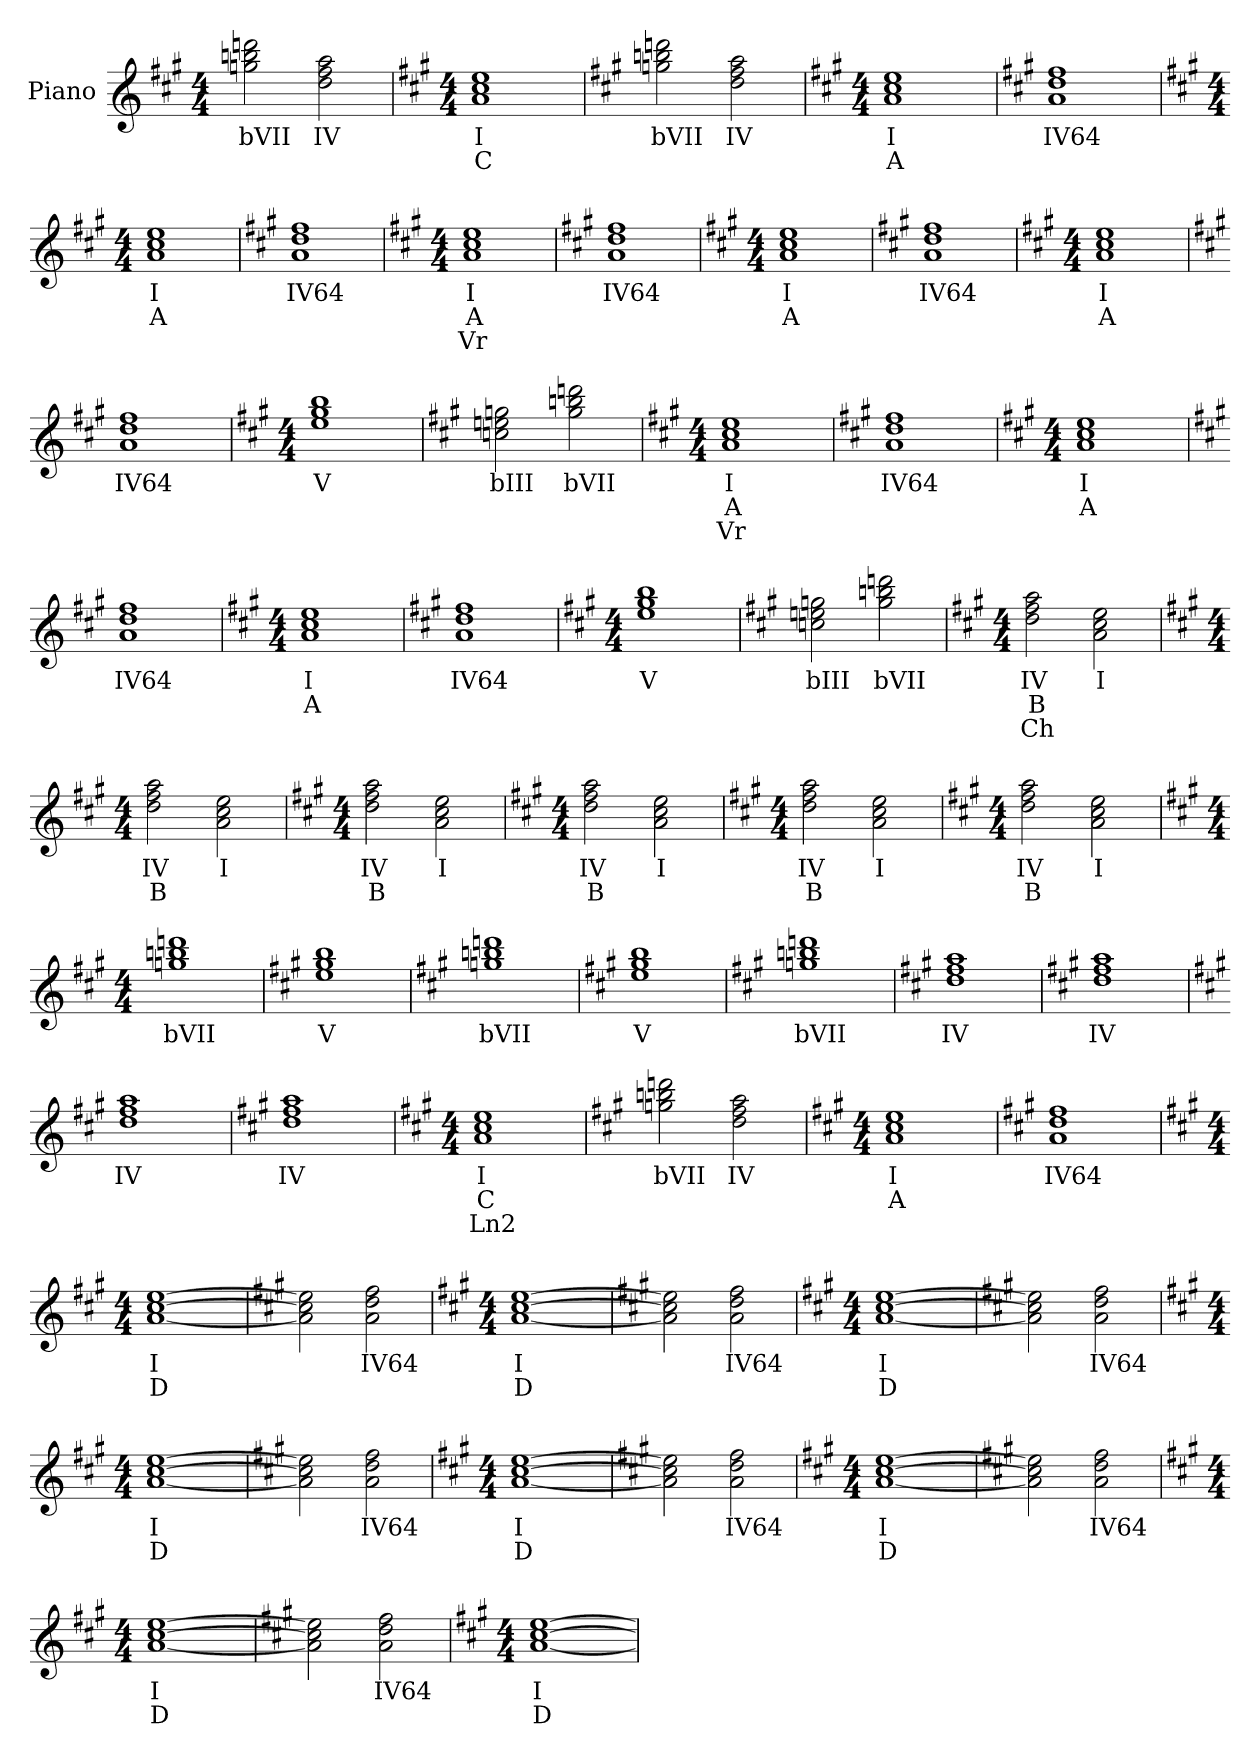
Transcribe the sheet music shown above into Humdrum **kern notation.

**kern	**text	**text	**text
*part1	*part1	*part1	*part1
*staff1	*staff1	*staff1	*staff1
*I"Piano	*	*	*
*I'Pno	*	*	*
*k[f#c#g#]	*	*	*
*A:	*	*	*
*M4/4	*	*	*
=	=	=	=
2ggn 2bbn 2dddn	bVII	.	.
2dd 2ff# 2aa	IV	.	.
=	=	=	=
*k[f#c#g#]	*	*	*
*A:	*	*	*
*M4/4	*	*	*
1a 1cc# 1ee	I	C	.
=	=	=	=
*k[f#c#g#]	*	*	*
*A:	*	*	*
2ggn 2bbn 2dddn	bVII	.	.
2dd 2ff# 2aa	IV	.	.
=	=	=	=
*k[f#c#g#]	*	*	*
*A:	*	*	*
*M4/4	*	*	*
1a 1cc# 1ee	I	A	.
=	=	=	=
*k[f#c#g#]	*	*	*
*A:	*	*	*
1a 1dd 1ff#	IV64	.	.
=	=	=	=
*k[f#c#g#]	*	*	*
*A:	*	*	*
*M4/4	*	*	*
1a 1cc# 1ee	I	A	.
=	=	=	=
*k[f#c#g#]	*	*	*
*A:	*	*	*
1a 1dd 1ff#	IV64	.	.
=	=	=	=
*k[f#c#g#]	*	*	*
*A:	*	*	*
*M4/4	*	*	*
1a 1cc# 1ee	I	A	Vr
=	=	=	=
*k[f#c#g#]	*	*	*
*A:	*	*	*
1a 1dd 1ff#	IV64	.	.
=	=	=	=
*k[f#c#g#]	*	*	*
*A:	*	*	*
*M4/4	*	*	*
1a 1cc# 1ee	I	A	.
=	=	=	=
*k[f#c#g#]	*	*	*
*A:	*	*	*
1a 1dd 1ff#	IV64	.	.
=	=	=	=
*k[f#c#g#]	*	*	*
*A:	*	*	*
*M4/4	*	*	*
1a 1cc# 1ee	I	A	.
=	=	=	=
*k[f#c#g#]	*	*	*
*A:	*	*	*
1a 1dd 1ff#	IV64	.	.
=	=	=	=
*k[f#c#g#]	*	*	*
*A:	*	*	*
*M4/4	*	*	*
1ee 1gg# 1bb	V	.	.
=	=	=	=
*k[f#c#g#]	*	*	*
*A:	*	*	*
2ccn 2een 2ggn	bIII	.	.
2gg 2bbn 2dddn	bVII	.	.
=	=	=	=
*k[f#c#g#]	*	*	*
*A:	*	*	*
*M4/4	*	*	*
1a 1cc# 1ee	I	A	Vr
=	=	=	=
*k[f#c#g#]	*	*	*
*A:	*	*	*
1a 1dd 1ff#	IV64	.	.
=	=	=	=
*k[f#c#g#]	*	*	*
*A:	*	*	*
*M4/4	*	*	*
1a 1cc# 1ee	I	A	.
=	=	=	=
*k[f#c#g#]	*	*	*
*A:	*	*	*
1a 1dd 1ff#	IV64	.	.
=	=	=	=
*k[f#c#g#]	*	*	*
*A:	*	*	*
*M4/4	*	*	*
1a 1cc# 1ee	I	A	.
=	=	=	=
*k[f#c#g#]	*	*	*
*A:	*	*	*
1a 1dd 1ff#	IV64	.	.
=	=	=	=
*k[f#c#g#]	*	*	*
*A:	*	*	*
*M4/4	*	*	*
1ee 1gg# 1bb	V	.	.
=	=	=	=
*k[f#c#g#]	*	*	*
*A:	*	*	*
2ccn 2een 2ggn	bIII	.	.
2gg 2bbn 2dddn	bVII	.	.
=	=	=	=
*k[f#c#g#]	*	*	*
*A:	*	*	*
*M4/4	*	*	*
2dd 2ff# 2aa	IV	B	Ch
2a 2cc# 2ee	I	.	.
=	=	=	=
*k[f#c#g#]	*	*	*
*A:	*	*	*
*M4/4	*	*	*
2dd 2ff# 2aa	IV	B	.
2a 2cc# 2ee	I	.	.
=	=	=	=
*k[f#c#g#]	*	*	*
*A:	*	*	*
*M4/4	*	*	*
2dd 2ff# 2aa	IV	B	.
2a 2cc# 2ee	I	.	.
=	=	=	=
*k[f#c#g#]	*	*	*
*A:	*	*	*
*M4/4	*	*	*
2dd 2ff# 2aa	IV	B	.
2a 2cc# 2ee	I	.	.
=	=	=	=
*k[f#c#g#]	*	*	*
*A:	*	*	*
*M4/4	*	*	*
2dd 2ff# 2aa	IV	B	.
2a 2cc# 2ee	I	.	.
=	=	=	=
*k[f#c#g#]	*	*	*
*A:	*	*	*
*M4/4	*	*	*
2dd 2ff# 2aa	IV	B	.
2a 2cc# 2ee	I	.	.
=	=	=	=
*k[f#c#g#]	*	*	*
*A:	*	*	*
*M4/4	*	*	*
1ggn 1bbn 1dddn	bVII	.	.
=	=	=	=
*k[f#c#g#]	*	*	*
*A:	*	*	*
1ee 1gg# 1bb	V	.	.
=	=	=	=
*k[f#c#g#]	*	*	*
*A:	*	*	*
1ggn 1bbn 1dddn	bVII	.	.
=	=	=	=
*k[f#c#g#]	*	*	*
*A:	*	*	*
1ee 1gg# 1bb	V	.	.
=	=	=	=
*k[f#c#g#]	*	*	*
*A:	*	*	*
1ggn 1bbn 1dddn	bVII	.	.
=	=	=	=
*k[f#c#g#]	*	*	*
*A:	*	*	*
1dd 1ff# 1aa	IV	.	.
=	=	=	=
*k[f#c#g#]	*	*	*
*A:	*	*	*
1dd 1ff# 1aa	IV	.	.
=	=	=	=
*k[f#c#g#]	*	*	*
*A:	*	*	*
1dd 1ff# 1aa	IV	.	.
=	=	=	=
*k[f#c#g#]	*	*	*
*A:	*	*	*
1dd 1ff# 1aa	IV	.	.
=	=	=	=
*k[f#c#g#]	*	*	*
*A:	*	*	*
*M4/4	*	*	*
1a 1cc# 1ee	I	C	Ln2
=	=	=	=
*k[f#c#g#]	*	*	*
*A:	*	*	*
2ggn 2bbn 2dddn	bVII	.	.
2dd 2ff# 2aa	IV	.	.
=	=	=	=
*k[f#c#g#]	*	*	*
*A:	*	*	*
*M4/4	*	*	*
1a 1cc# 1ee	I	A	.
=	=	=	=
*k[f#c#g#]	*	*	*
*A:	*	*	*
1a 1dd 1ff#	IV64	.	.
=	=	=	=
*k[f#c#g#]	*	*	*
*A:	*	*	*
*M4/4	*	*	*
[1a [1cc# [1ee	I	D	.
=	=	=	=
*k[f#c#g#]	*	*	*
*A:	*	*	*
2a] 2cc#] 2ee]	.	.	.
2a 2dd 2ff#	IV64	.	.
=	=	=	=
*k[f#c#g#]	*	*	*
*A:	*	*	*
*M4/4	*	*	*
[1a [1cc# [1ee	I	D	.
=	=	=	=
*k[f#c#g#]	*	*	*
*A:	*	*	*
2a] 2cc#] 2ee]	.	.	.
2a 2dd 2ff#	IV64	.	.
=	=	=	=
*k[f#c#g#]	*	*	*
*A:	*	*	*
*M4/4	*	*	*
[1a [1cc# [1ee	I	D	.
=	=	=	=
*k[f#c#g#]	*	*	*
*A:	*	*	*
2a] 2cc#] 2ee]	.	.	.
2a 2dd 2ff#	IV64	.	.
=	=	=	=
*k[f#c#g#]	*	*	*
*A:	*	*	*
*M4/4	*	*	*
[1a [1cc# [1ee	I	D	.
=	=	=	=
*k[f#c#g#]	*	*	*
*A:	*	*	*
2a] 2cc#] 2ee]	.	.	.
2a 2dd 2ff#	IV64	.	.
=	=	=	=
*k[f#c#g#]	*	*	*
*A:	*	*	*
*M4/4	*	*	*
[1a [1cc# [1ee	I	D	.
=	=	=	=
*k[f#c#g#]	*	*	*
*A:	*	*	*
2a] 2cc#] 2ee]	.	.	.
2a 2dd 2ff#	IV64	.	.
=	=	=	=
*k[f#c#g#]	*	*	*
*A:	*	*	*
*M4/4	*	*	*
[1a [1cc# [1ee	I	D	.
=	=	=	=
*k[f#c#g#]	*	*	*
*A:	*	*	*
2a] 2cc#] 2ee]	.	.	.
2a 2dd 2ff#	IV64	.	.
=	=	=	=
*k[f#c#g#]	*	*	*
*A:	*	*	*
*M4/4	*	*	*
[1a [1cc# [1ee	I	D	.
=	=	=	=
*k[f#c#g#]	*	*	*
*A:	*	*	*
2a] 2cc#] 2ee]	.	.	.
2a 2dd 2ff#	IV64	.	.
=	=	=	=
*k[f#c#g#]	*	*	*
*A:	*	*	*
*M4/4	*	*	*
[1a [1cc# [1ee	I	D	.
=	=	=	=
*-	*-	*-	*-
